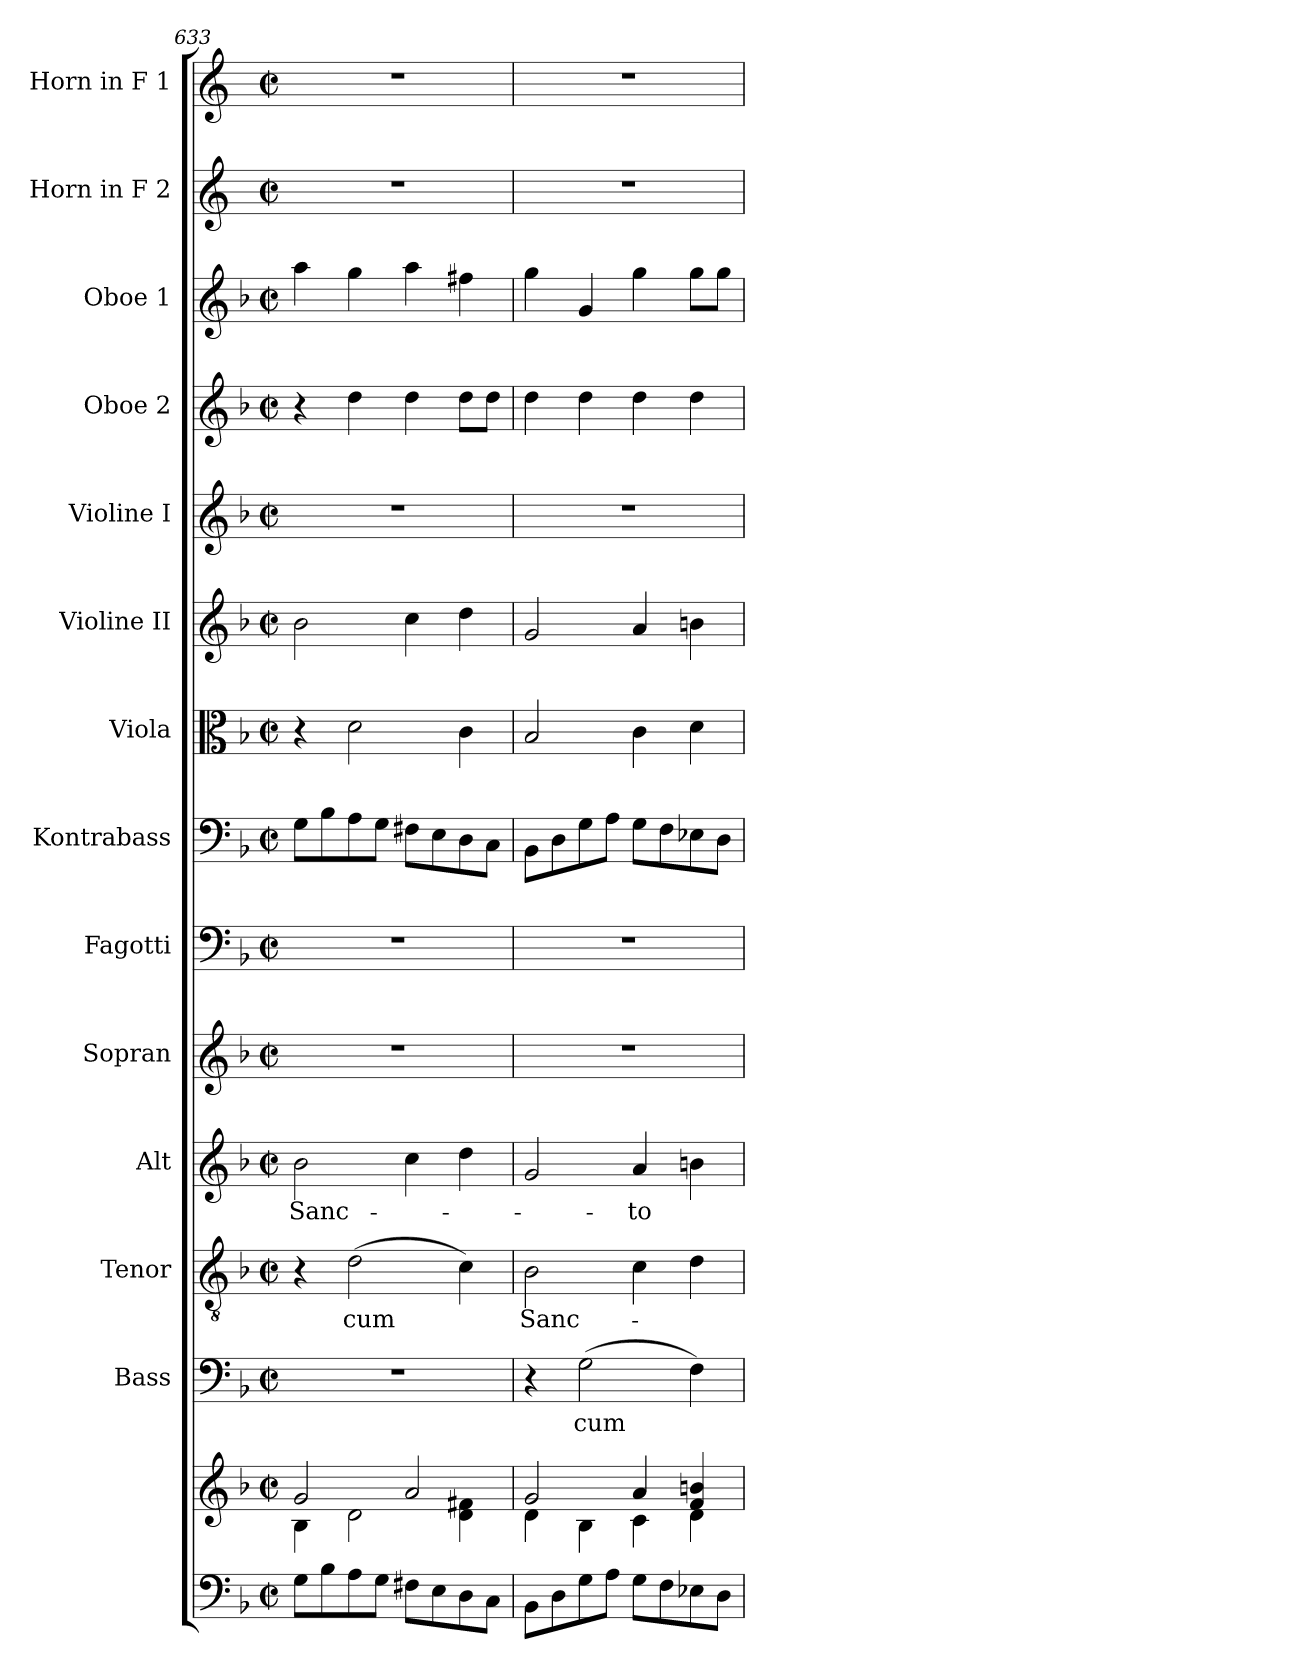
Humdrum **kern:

**kern	**kern	**kern	**text	**kern	**text	**kern	**text	**kern	**kern	**kern	**kern	**kern	**kern	**kern	**kern	**kern	**kern
*part14	*part14	*part13	*part13	*part12	*part12	*part11	*part11	*part10	*part9	*part8	*part7	*part6	*part5	*part4	*part3	*part2	*part1
*staff15	*staff14	*staff13	*staff13	*staff12	*staff12	*staff11	*staff11	*staff10	*staff9	*staff8	*staff7	*staff6	*staff5	*staff4	*staff3	*staff2	*staff1
*	*	*I"Bass	*	*I"Tenor	*	*I"Alt	*	*I"Sopran	*I"Fagotti	*I"Kontrabass	*I"Viola	*I"Violine II	*I"Violine I	*I"Oboe 2	*I"Oboe 1	*I"Horn in F 2	*I"Horn in F 1
*	*	*I'B.	*	*I'T.	*	*I'A.	*	*I'S.	*I'Fg.	*I'Kb.	*I'Vla.	*I'Vl. II	*I'Vl. I	*I'Ob. 2	*I'Ob. 1	*	*
!!LO:PB:g=z
*clefF4	*clefG2	*clefF4	*	*clefGv2	*	*clefG2	*	*clefG2	*clefF4	*clefF4	*clefC3	*clefG2	*clefG2	*clefG2	*clefG2	*clefG2	*clefG2
*	*	*	*	*	*	*	*	*	*	*ITrd7c12	*	*	*	*	*	*ITrd4c7	*ITrd4c7
*k[b-]	*k[b-]	*k[b-]	*	*k[b-]	*	*k[b-]	*	*k[b-]	*k[b-]	*k[b-]	*k[b-]	*k[b-]	*k[b-]	*k[b-]	*k[b-]	*k[b-]	*k[b-]
*F:	*F:	*F:	*	*F:	*	*F:	*	*F:	*F:	*F:	*F:	*F:	*F:	*F:	*F:	*F:	*F:
*M2/2	*M2/2	*M2/2	*	*M2/2	*	*M2/2	*	*M2/2	*M2/2	*M2/2	*M2/2	*M2/2	*M2/2	*M2/2	*M2/2	*M2/2	*M2/2
*met(c|)	*met(c|)	*met(c|)	*	*met(c|)	*	*met(c|)	*	*met(c|)	*met(c|)	*met(c|)	*met(c|)	*met(c|)	*met(c|)	*met(c|)	*met(c|)	*met(c|)	*met(c|)
=633	=633	=633	=633	=633	=633	=633	=633	=633	=633	=633	=633	=633	=633	=633	=633	=633	=633
*	*^	*	*	*	*	*	*	*	*	*	*	*	*	*	*	*	*
!	!	!	!	!	!	!	!	!LO:LY:b	!	!	!	!	!	!	!	!	!	!
8G\L	2g/	4B-\	1r	.	4r	.	2b-\	Sanc-	1r	1r	8GG\L	4r	2b-\	1r	4r	4aa\	1r	1r
8B-\	.	.	.	.	.	.	.	.	.	.	8BB-\	.	.	.	.	.	.	.
!	!	!	!	!	!	!LO:LY:b	!	!	!	!	!	!	!	!	!	!	!	!
8A\	.	2d\	.	.	(>2d\	cum	.	.	.	.	8AA\	2d\	.	.	4dd\	4gg\	.	.
8G\J	.	.	.	.	.	.	.	.	.	.	8GG\J	.	.	.	.	.	.	.
8F#X\L	2a/	.	.	.	.	.	4cc\	.	.	.	8FF#X\L	.	4cc\	.	4dd\	4aa\	.	.
8E\	.	.	.	.	.	.	.	.	.	.	8EE\	.	.	.	.	.	.	.
8D\	.	4d\ 4f#X\	.	.	4c\)	.	4dd\	.	.	.	8DD\	4c\	4dd\	.	8dd\L	4ff#X\	.	.
8C\J	.	.	.	.	.	.	.	.	.	.	8CC\J	.	.	.	8dd\J	.	.	.
=634	=634	=634	=634	=634	=634	=634	=634	=634	=634	=634	=634	=634	=634	=634	=634	=634	=634	=634
!	!	!	!	!	!	!LO:LY:b	!	!	!	!	!	!	!	!	!	!	!	!
8BB-\L	2g/	4d\	4r	.	2B-\	Sanc-	2g/	.	1r	1r	8BBB-\L	2B-/	2g/	1r	4dd\	4gg\	1r	1r
8D\	.	.	.	.	.	.	.	.	.	.	8DD\	.	.	.	.	.	.	.
!	!	!	!	!LO:LY:b	!	!	!	!	!	!	!	!	!	!	!	!	!	!
8G\	.	4B-\	(>2G\	cum	.	.	.	.	.	.	8GG\	.	.	.	4dd\	4g/	.	.
8A\J	.	.	.	.	.	.	.	.	.	.	8AA\J	.	.	.	.	.	.	.
!	!	!	!	!	!	!	!	!LO:LY:b	!	!	!	!	!	!	!	!	!	!
8G\L	4a/	4c\	.	.	4c\	.	4a/	-to	.	.	8GG\L	4c\	4a/	.	4dd\	4gg\	.	.
8F\	.	.	.	.	.	.	.	.	.	.	8FF\	.	.	.	.	.	.	.
8E-X\	4f/ 4bn/	4d\	4F\)	.	4d\	.	4bn\	.	.	.	8EE-X\	4d\	4bn\	.	4dd\	8gg\L	.	.
8D\J	.	.	.	.	.	.	.	.	.	.	8DD\J	.	.	.	.	8gg\J	.	.
*	*v	*v	*	*	*	*	*	*	*	*	*	*	*	*	*	*	*	*
=	=	=	=	=	=	=	=	=	=	=	=	=	=	=	=	=	=
*-	*-	*-	*-	*-	*-	*-	*-	*-	*-	*-	*-	*-	*-	*-	*-	*-	*-
